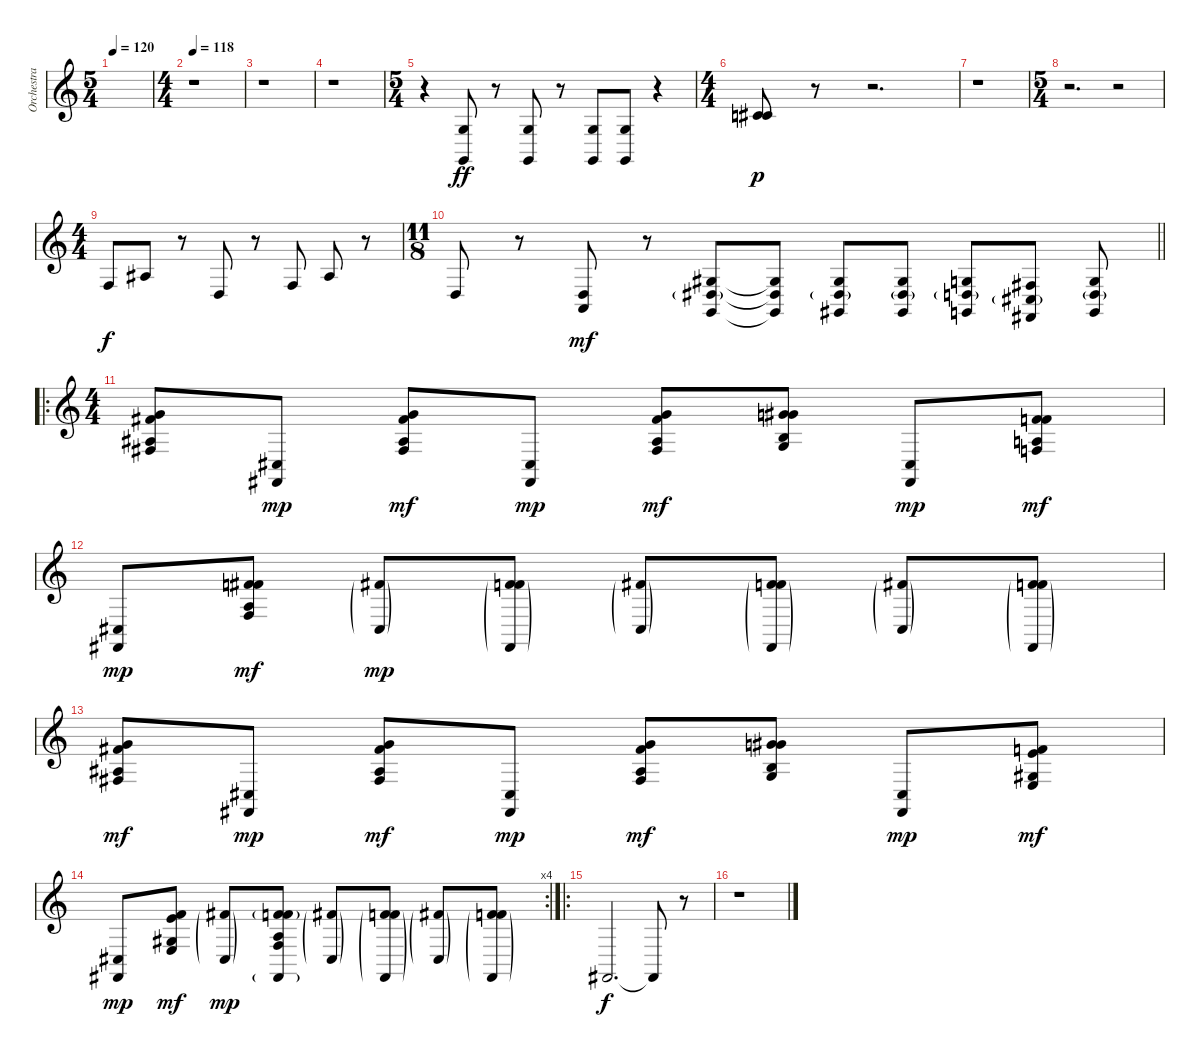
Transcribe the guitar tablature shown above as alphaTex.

\track ("Orchestra Hits" "Orchestra ") {instrument orchestrahit}
\staff {score}
\tuning (E4 B3 G3 D3 A2 E2) {hide}
\ts (5 4)
\tempo 120
\clef g2
\ks c
|
\ts (4 4)
\tempo 118
r.1 |
r.1 |
r.1 |
\ts (5 4)
r.4 (5.4 3.6).8{dy ff} r.8 (5.4 3.6).8 r.8 (5.4{pm} 3.6{pm}).8 (5.4 3.6).8 r.4 |
\ts (4 4)
(2.2 5.3).8{dy p} r.8 r.2{d} |
r.1 |
\ts (5 4)
r.2{d} r.2 |
\ts (4 4)
3.4.8{dy f} 8.4.8 r.8 0.4.8 r.8 3.4.8 8.4.8 r.8 |
\ts (11 8)
\barLineRight lightlight
0.4.8 r.8 (0.4 0.5).8{dy mf} r.8 (6.4 6.5{g} 3.6).8 (6.4{t} 6.5{t} 3.6{t}).8 (6.4 6.5{g} 4.6).8 (6.4 6.5{g} 4.6).8 (5.4 5.5{g} 3.6).8 (4.4 4.5{g} 2.6).8 (5.4 5.5{g} 3.6).8 |
\ro
\ts (4 4)
(3.1 7.2 3.3 4.4).8 (4.5 2.6).8{dy mp} (3.1 7.2 3.3 4.4).8{dy mf} (4.5 2.6).8{dy mp} (3.1 7.2 3.3 4.4).8{dy mf} (4.1 8.2 4.3 5.4).8 (4.5 2.6).8{dy mp} (2.1 6.2 2.3 3.4).8{dy mf} |
(4.5 2.6).8{dy mp} (2.1 6.2 2.3 3.4).8{dy mf} (2.1{g} 4.5{g}).8{dy mp} (2.1{g} 6.2{g} 2.6{g}).8 (2.1{g} 4.5{g}).8 (2.1{g} 6.2{g} 2.6{g}).8 (2.1{g} 4.5{g}).8 (2.1{g} 6.2{g} 2.6{g}).8 |
(3.1 7.2 3.3 4.4).8{dy mf} (4.5 2.6).8{dy mp} (3.1 7.2 3.3 4.4).8{dy mf} (4.5 2.6).8{dy mp} (3.1 7.2 3.3 4.4).8{dy mf} (4.1 8.2 4.3 5.4).8 (4.5 2.6).8{dy mp} (1.1 5.2 1.3 2.4).8{dy mf} |
\rc 4
(4.5 2.6).8{dy mp} (1.1 5.2 1.3 2.4).8{dy mf} (2.1{g} 4.5{g}).8{dy mp} (2.1{g} 6.2 2.3 3.4 2.6{g}).8 (2.1{g} 4.5{g}).8 (2.1{g} 6.2{g} 2.6{g}).8 (2.1{g} 4.5{g}).8 (2.1{g} 6.2{g} 2.6{g}).8 |
\ro
2.6.2{d dy f} 2.6{t}.8 r.8 |
r.1
